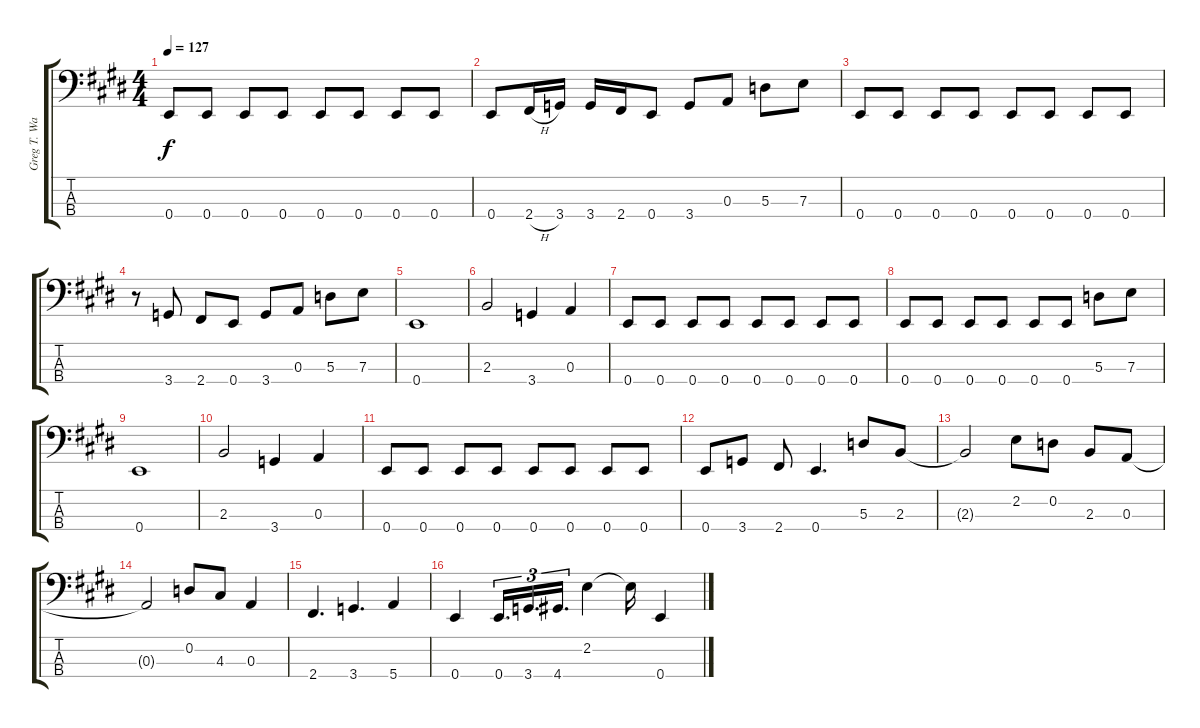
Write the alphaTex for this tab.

\track ("Greg T. Walker Bass" "Greg T. Wa") {instrument electricbassfinger}
\staff {score tabs}
\tuning (G2 D2 A1 E1) {hide}
\ts (4 4)
\tempo 127
\clef f4
\ks e
0.4.8{dy f} 0.4.8 0.4.8 0.4.8 0.4.8 0.4.8 0.4.8 0.4.8 |
0.4.8 2.4{h}.16 3.4.16 3.4.16 2.4.16 0.4.8 3.4.8 0.3.8 5.3.8 7.3.8 |
0.4.8 0.4.8 0.4.8 0.4.8 0.4.8 0.4.8 0.4.8 0.4.8 |
r.8 3.4.8 2.4.8 0.4.8 3.4.8 0.3.8 5.3.8 7.3.8 |
0.4.1 |
2.3.2 3.4.4 0.3.4 |
0.4.8 0.4.8 0.4.8 0.4.8 0.4.8 0.4.8 0.4.8 0.4.8 |
0.4.8 0.4.8 0.4.8 0.4.8 0.4.8 0.4.8 5.3.8 7.3.8 |
0.4.1 |
2.3.2 3.4.4 0.3.4 |
0.4.8 0.4.8 0.4.8 0.4.8 0.4.8 0.4.8 0.4.8 0.4.8 |
0.4.8 3.4.8 2.4.8 0.4.4{d} 5.3.8 2.3.8 |
2.3{t}.2 2.2.8 0.2.8 2.3.8 0.3.8 |
0.3{t}.2 0.2.8 4.3.8 0.3.4 |
2.4.4{d} 3.4.4{d} 5.4.4 |
0.4.4 0.4.16{d tu (3 2)} 3.4.16{d tu (3 2)} 4.4.16{d tu (3 2)} 2.2.4 2.2{t}.16 0.4.4
